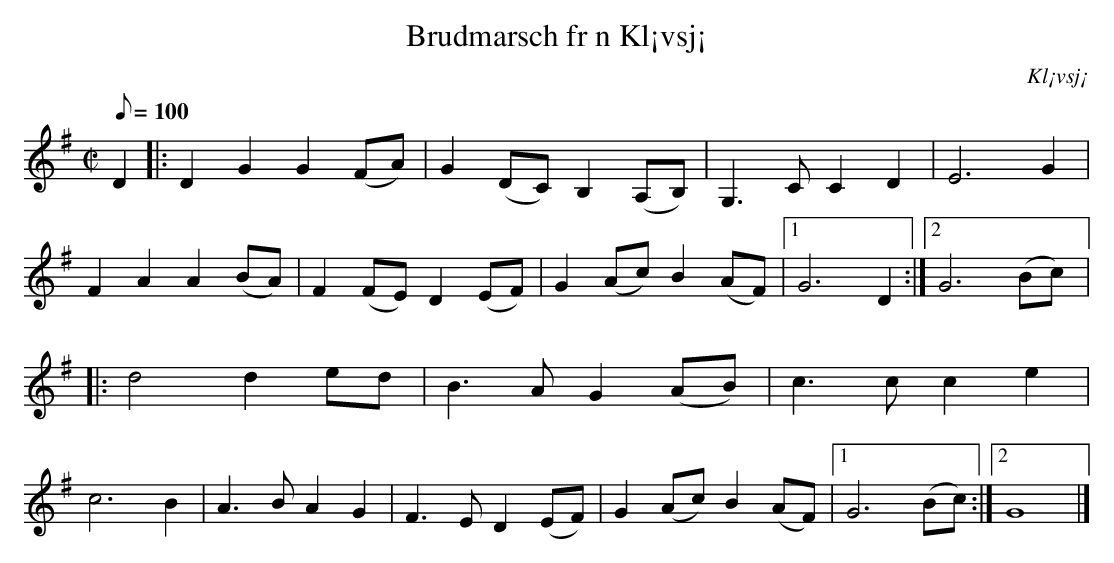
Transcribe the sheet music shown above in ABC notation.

X:1
T: Brudmarsch fr n Kl¡vsj¡
O: Kl¡vsj¡
M: C|
L: 1/8
Q: 100
K: G
D2 |: D2G2 G2(FA) | G2(DC) B,2(A,B,) | G,3C C2D2 | E6G2 | F2A2 A2(BA) | F2(FE) D2(EF) | G2(Ac) B2(AF) |1 G6D2 :|2 G6(Bc) |: d4 d2ed | B3A G2(AB) | c3c c2e2 | c6B2 | A3B A2G2 | F3E D2(EF) | G2(Ac) B2(AF) |1 G6(Bc) :|2 G8 |]
